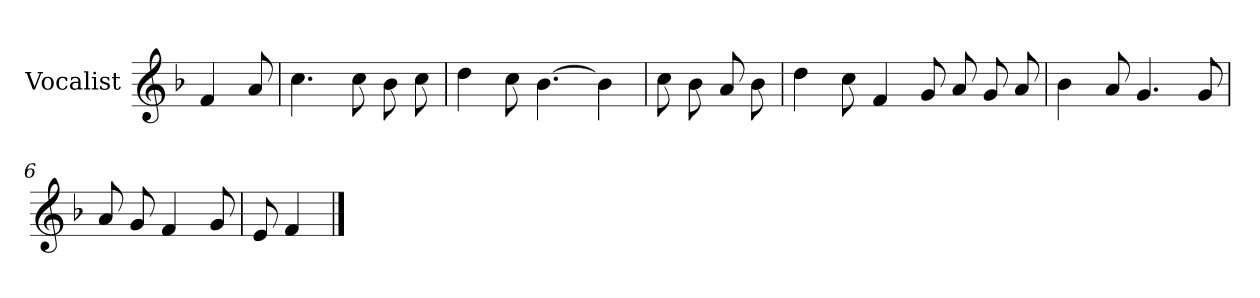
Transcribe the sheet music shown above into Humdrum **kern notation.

**kern
*part1
*staff1
*I"Vocalist
*k[b-]
*F:
=
4f
8a
=1
4.cc
8cc
8b-
8cc
=2
4dd
8cc
[4.b-
4b-]
=3
8cc
8b-
8a
8b-
=4
4dd
8cc
4f
8g
8a
8g
8a
=5
4b-
8a
4.g
8g
=6
8a
8g
4f
8g
=7
8e
4f
==
*-
